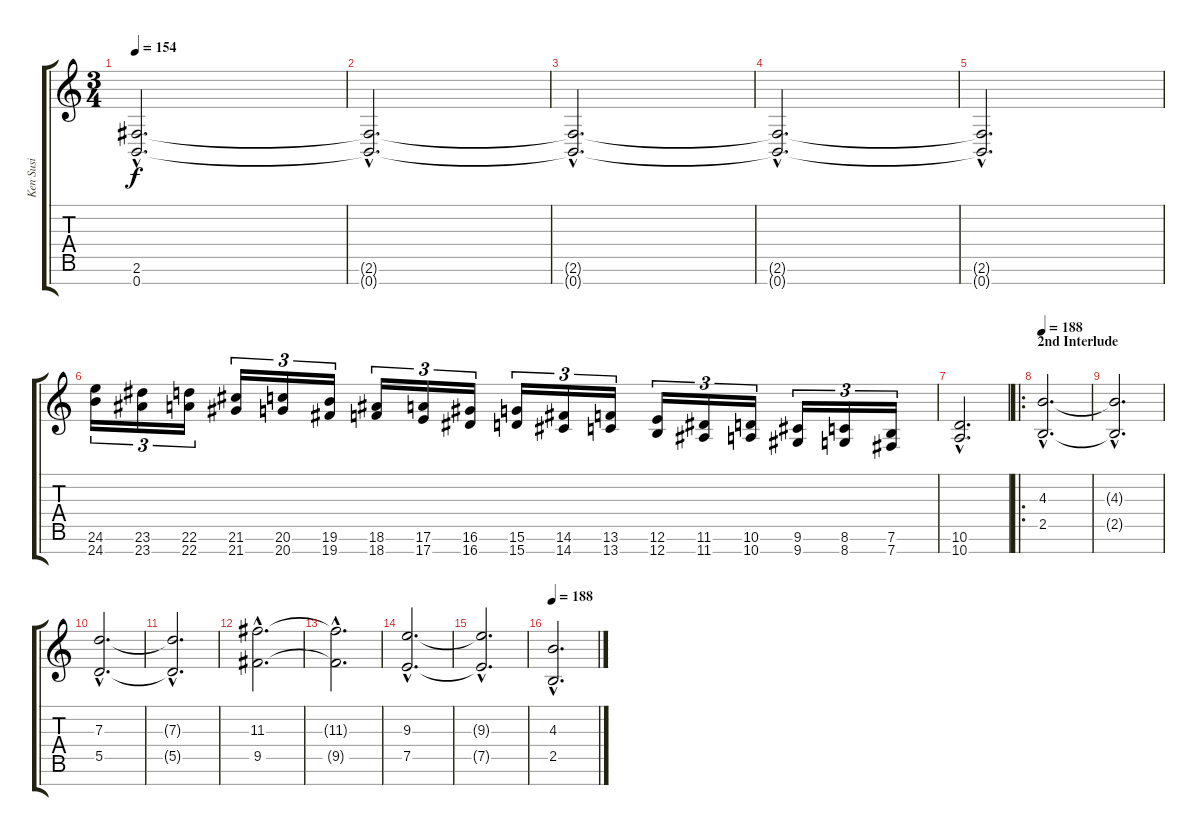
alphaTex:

\track ("Ken Susi" "Ken Susi") {instrument distortionguitar}
\staff {score tabs}
\tuning (E4 B3 G3 D3 A2 E2 B1) {hide}
\ts (3 4)
\tempo 154
\clef g2
\ks c
(2.6{hac t} 0.7{hac t}).2{d dy f} |
(2.6{hac t} 0.7{hac t}).2{d} |
(2.6{hac t} 0.7{hac t}).2{d} |
(2.6{hac t} 0.7{hac t}).2{d} |
(2.6{hac t} 0.7{hac t}).2{d} |
(24.6 24.7).16{tu (3 2) instrument guitarfretnoise} (23.6 23.7).16{tu (3 2)} (22.6 22.7).16{tu (3 2)} (21.6 21.7).16{tu (3 2)} (20.6 20.7).16{tu (3 2)} (19.6 19.7).16{tu (3 2)} (18.6 18.7).16{tu (3 2)} (17.6 17.7).16{tu (3 2)} (16.6 16.7).16{tu (3 2)} (15.6 15.7).16{tu (3 2)} (14.6 14.7).16{tu (3 2)} (13.6 13.7).16{tu (3 2)} (12.6 12.7).16{tu (3 2)} (11.6 11.7).16{tu (3 2)} (10.6 10.7).16{tu (3 2)} (9.6 9.7).16{tu (3 2)} (8.6 8.7).16{tu (3 2)} (7.6 7.7).16{tu (3 2)} |
(10.6{hac} 10.7{hac}).2{d instrument distortionguitar} |
\ro
\section ("" "2nd Interlude")
\tempo 188
(4.3{hac} 2.5{hac}).2{d volume 10} |
(4.3{hac t} 2.5{hac t}).2{d} |
(7.3{hac} 5.5{hac}).2{d} |
(7.3{hac t} 5.5{hac t}).2{d} |
(11.3{hac} 9.5{hac}).2{d} |
(11.3{hac t} 9.5{hac t}).2{d} |
(9.3{hac} 7.5{hac}).2{d} |
(9.3{hac t} 7.5{hac t}).2{d} |
\tempo 188
(4.3{hac} 2.5{hac}).2{d}
